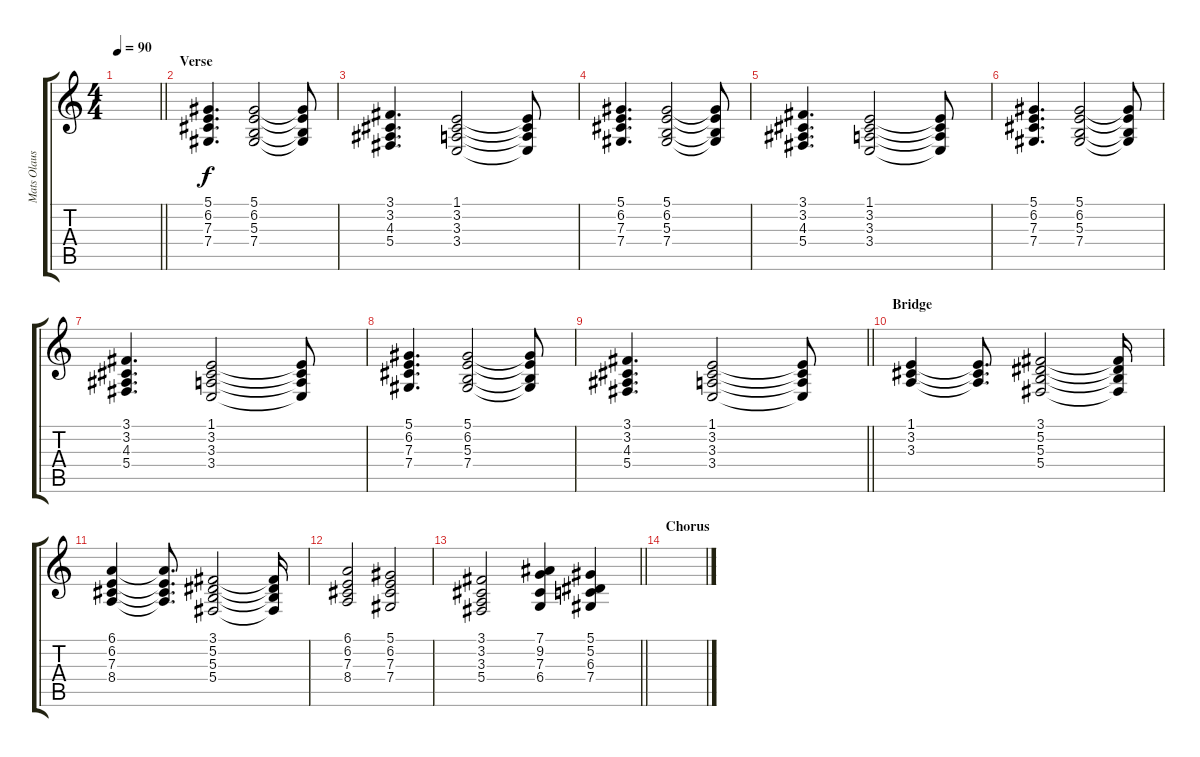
\track ("Mats Olausson" "Mats Olaus") {instrument choiraahs}
\staff {score tabs}
\tuning (Eb4 Bb3 Gb3 Db3 Ab2 Eb2) {hide}
\ts (4 4)
\tempo 90
\clef g2
\barLineRight lightlight
\ks c
|
\section ("" "Verse")
(5.1 6.2 7.3 7.4).4{d} (5.1 6.2 5.3 7.4).2 (5.1{t} 6.2{t} 5.3{t} 7.4{t}).8 |
(3.1 3.2 4.3 5.4).4{d} (1.1 3.2 3.3 3.4).2 (1.1{t} 3.2{t} 3.3{t} 3.4{t}).8 |
(5.1 6.2 7.3 7.4).4{d} (5.1 6.2 5.3 7.4).2 (5.1{t} 6.2{t} 5.3{t} 7.4{t}).8 |
(3.1 3.2 4.3 5.4).4{d} (1.1 3.2 3.3 3.4).2 (1.1{t} 3.2{t} 3.3{t} 3.4{t}).8 |
(5.1 6.2 7.3 7.4).4{d} (5.1 6.2 5.3 7.4).2 (5.1{t} 6.2{t} 5.3{t} 7.4{t}).8 |
(3.1 3.2 4.3 5.4).4{d} (1.1 3.2 3.3 3.4).2 (1.1{t} 3.2{t} 3.3{t} 3.4{t}).8 |
(5.1 6.2 7.3 7.4).4{d} (5.1 6.2 5.3 7.4).2 (5.1{t} 6.2{t} 5.3{t} 7.4{t}).8 |
\barLineRight lightlight
(3.1 3.2 4.3 5.4).4{d} (1.1 3.2 3.3 3.4).2 (1.1{t} 3.2{t} 3.3{t} 3.4{t}).8 |
\section ("" "Bridge")
(1.1 3.2 3.3).4 (1.1{t} 3.2{t} 3.3{t}).8{d} (3.1 5.2 5.3 5.4).2 (3.1{t} 5.2{t} 5.3{t} 5.4{t}).16 |
(6.1 6.2 7.3 8.4).4 (6.1{t} 6.2{t} 7.3{t} 8.4{t}).8{d} (3.1 5.2 5.3 5.4).2 (3.1{t} 5.2{t} 5.3{t} 5.4{t}).16 |
(6.1 6.2 7.3 8.4).2 (5.1 6.2 7.3 7.4).2 |
\barLineRight lightlight
(3.1 3.2 3.3 5.4).2 (7.1 9.2 7.3 6.4).4 (5.1 5.2 6.3 7.4).4 |
\section ("" "Chorus")
